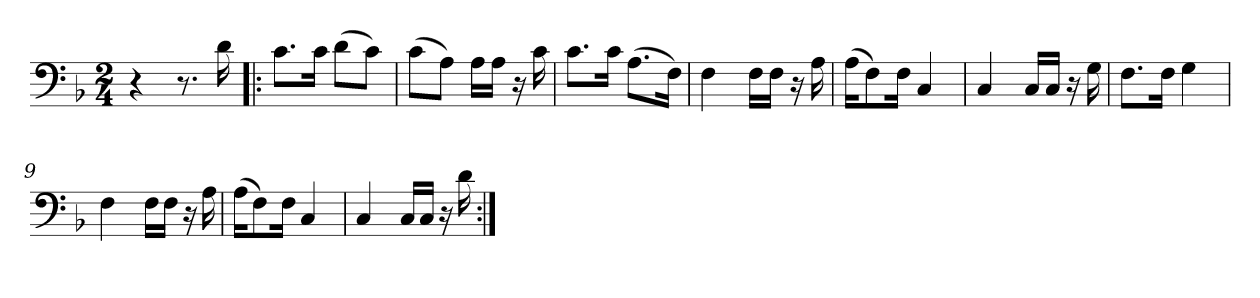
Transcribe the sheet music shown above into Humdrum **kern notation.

**kern
*part1
*staff1
*clefF4
*k[b-]
*M2/4
=1
4r
8.r
16d\
=2!|:
8.c\L
16c\Jk
(8d\L
8c\J)
=3
(8c\L
8A\J)
16A\LL
16A\JJ
16r
16c\
=4
8.c\L
16c\Jk
(8.A\L
16F\Jk)
=5
4F\
16F\LL
16F\JJ
16r
16A\
=6
(16A\KL
8F\)
16F\Jk
4C/
=7
4C/
16C/LL
16C/JJ
16r
16G\
=8
8.F\L
16F\Jk
4G\
=9
4F\
16F\LL
16F\JJ
16r
16A\
=10
(16A\KL
8F\)
16F\Jk
4C/
=11
4C/
16C/LL
16C/JJ
16r
16d\
=:|!
*-
